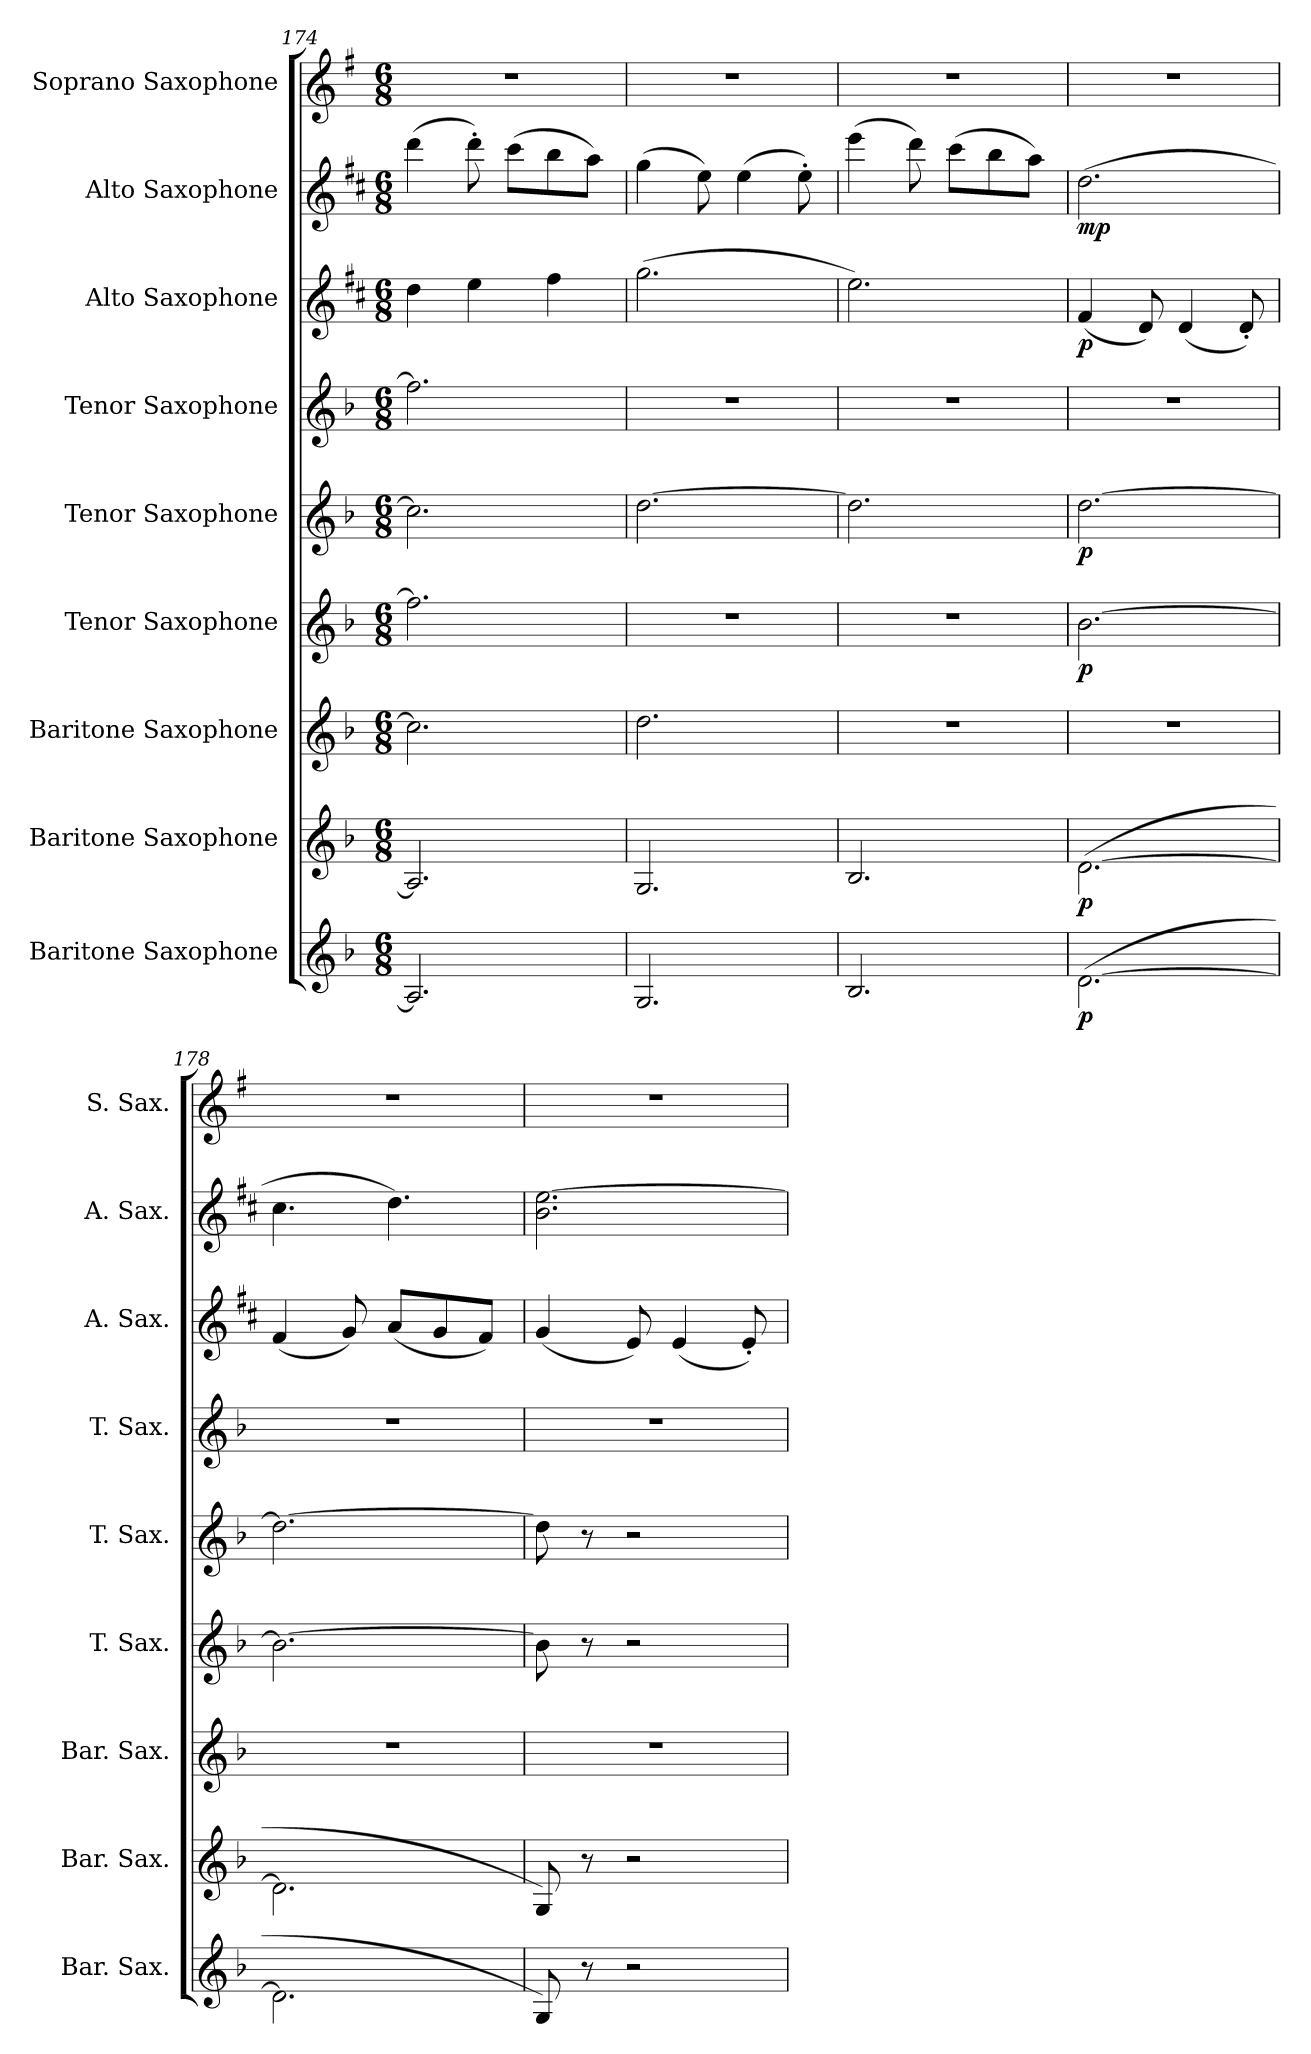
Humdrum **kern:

**kern	**dynam	**kern	**dynam	**kern	**kern	**dynam	**kern	**dynam	**kern	**kern	**dynam	**kern	**dynam	**kern
*part9	*part9	*part8	*part8	*part7	*part6	*part6	*part5	*part5	*part4	*part3	*part3	*part2	*part2	*part1
*staff9	*staff9	*staff8	*staff8	*staff7	*staff6	*staff6	*staff5	*staff5	*staff4	*staff3	*staff3	*staff2	*staff2	*staff1
*I"Baritone Saxophone	*	*I"Baritone Saxophone	*	*I"Baritone Saxophone	*I"Tenor Saxophone	*	*I"Tenor Saxophone	*	*I"Tenor Saxophone	*I"Alto Saxophone	*	*I"Alto Saxophone	*	*I"Soprano Saxophone
*I'Bar. Sax.	*	*I'Bar. Sax.	*	*I'Bar. Sax.	*I'T. Sax.	*	*I'T. Sax.	*	*I'T. Sax.	*I'A. Sax.	*	*I'A. Sax.	*	*I'S. Sax.
*clefG2	*	*clefG2	*	*clefG2	*clefG2	*	*clefG2	*	*clefG2	*clefG2	*	*clefG2	*	*clefG2
*ITrd12c21	*	*ITrd12c21	*	*ITrd12c21	*ITrd8c14	*	*ITrd8c14	*	*ITrd8c14	*ITrd5c9	*	*ITrd5c9	*	*ITrd1c2
*k[b-]	*	*k[b-]	*	*k[b-]	*k[b-]	*	*k[b-]	*	*k[b-]	*k[b-]	*	*k[b-]	*	*k[b-]
*M6/8	*	*M6/8	*	*M6/8	*M6/8	*	*M6/8	*	*M6/8	*M6/8	*	*M6/8	*	*M6/8
=174	=174	=174	=174	=174	=174	=174	=174	=174	=174	=174	=174	=174	=174	=174
2.AA/]	.	2.AA/]	.	2.c\]	2.f\]	.	2.c\]	.	2.f\]	4f\	.	(4ff\	.	2.r
.	.	.	.	.	.	.	.	.	.	4g\	.	8ff'\)	.	.
.	.	.	.	.	.	.	.	.	.	.	.	(8ee\L	.	.
.	.	.	.	.	.	.	.	.	.	4a\	.	8dd\	.	.
.	.	.	.	.	.	.	.	.	.	.	.	8cc\J)	.	.
=175	=175	=175	=175	=175	=175	=175	=175	=175	=175	=175	=175	=175	=175	=175
2.GG/	.	2.GG/	.	2.d\	2.r	.	[2.d\	.	2.r	(2.b-\	.	(4b-\	.	2.r
.	.	.	.	.	.	.	.	.	.	.	.	8g\)	.	.
.	.	.	.	.	.	.	.	.	.	.	.	(4g\	.	.
.	.	.	.	.	.	.	.	.	.	.	.	8g'\)	.	.
=176	=176	=176	=176	=176	=176	=176	=176	=176	=176	=176	=176	=176	=176	=176
2.BB-/	.	2.BB-/	.	2.r	2.r	.	2.d\]	.	2.r	2.g\)	.	(4gg\	.	2.r
.	.	.	.	.	.	.	.	.	.	.	.	8ff\)	.	.
.	.	.	.	.	.	.	.	.	.	.	.	(8ee\L	.	.
.	.	.	.	.	.	.	.	.	.	.	.	8dd\	.	.
.	.	.	.	.	.	.	.	.	.	.	.	8cc\J)	.	.
=177	=177	=177	=177	=177	=177	=177	=177	=177	=177	=177	=177	=177	=177	=177
!	!LO:DY:b	!	!LO:DY:b	!	!	!LO:DY:b	!	!LO:DY:b	!	!	!LO:DY:b	!	!LO:DY:b	!
([2.D\	p	([2.D\	p	2.r	[2.B-\	p	[2.d\	p	2.r	(4A/	p	(2.f\	mp	2.r
.	.	.	.	.	.	.	.	.	.	8F/)	.	.	.	.
.	.	.	.	.	.	.	.	.	.	(4F/	.	.	.	.
.	.	.	.	.	.	.	.	.	.	8F'/)	.	.	.	.
!!LO:PB:g=z
=178	=178	=178	=178	=178	=178	=178	=178	=178	=178	=178	=178	=178	=178	=178
2.D\]	.	2.D\]	.	2.r	2.B-\_	.	2.d\_	.	2.r	(4A/	.	4.e\	.	2.r
.	.	.	.	.	.	.	.	.	.	8B-/)	.	.	.	.
.	.	.	.	.	.	.	.	.	.	(8c/L	.	4.f\)	.	.
.	.	.	.	.	.	.	.	.	.	8B-/	.	.	.	.
.	.	.	.	.	.	.	.	.	.	8A/J)	.	.	.	.
=179	=179	=179	=179	=179	=179	=179	=179	=179	=179	=179	=179	=179	=179	=179
8GG/)	.	8GG/)	.	2.r	8B-\]	.	8d\]	.	2.r	(4B-/	.	2.d\ [2.g\	.	2.r
8r	.	8r	.	.	8r	.	8r	.	.	.	.	.	.	.
2r	.	2r	.	.	2r	.	2r	.	.	8G/)	.	.	.	.
.	.	.	.	.	.	.	.	.	.	(4G/	.	.	.	.
.	.	.	.	.	.	.	.	.	.	8G'/)	.	.	.	.
=	=	=	=	=	=	=	=	=	=	=	=	=	=	=
*-	*-	*-	*-	*-	*-	*-	*-	*-	*-	*-	*-	*-	*-	*-
